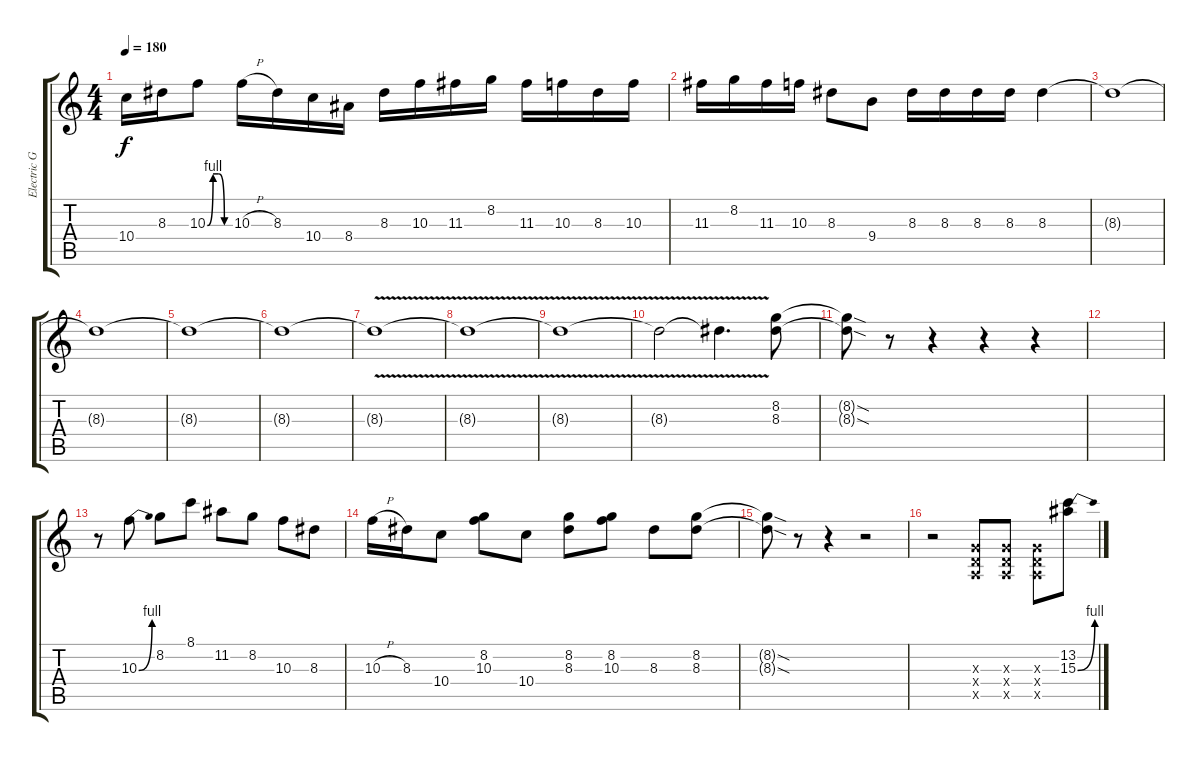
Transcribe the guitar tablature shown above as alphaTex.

\track ("Electric Guitar (Mustaine)" "Electric G") {instrument distortionguitar}
\staff {score tabs}
\tuning (E4 B3 G3 D3 A2 E2) {hide}
\ts (4 4)
\tempo 180
\clef g2
\ks c
10.4.16{dy f} 8.3.16 10.3{be (custom 0 0 15 4 30 4 45 0 60 0)}.8 10.3{h}.16 8.3.16 10.4.16 8.4.16 8.3.16 10.3.16 11.3.16 8.2.16 11.3.16 10.3.16 8.3.16 10.3.16 |
11.3.16 8.2.16 11.3.16 10.3.16 8.3.8 9.4.8 8.3.16 8.3.16 8.3.16 8.3.16 8.3.4 |
8.3{t}.1 |
8.3{t}.1 |
8.3{t}.1 |
8.3{t}.1 |
8.3{v t}.1 |
8.3{v t}.1 |
8.3{v t}.1 |
8.3{v t}.2 8.3{v t}.4{d} (8.2 8.3).8 |
(8.2{sod t} 8.3{sod t}).8 r.8 r.4 r.4 r.4 |
|
r.8 10.3{be (bend 0 0 60 4)}.8 8.2.8 8.1.8 11.2.8 8.2.8 10.3.8 8.3.8 |
10.3{h}.16 8.3.16 10.4.8 (8.2 10.3).8 10.4.8 (8.2 8.3).8 (8.2 10.3).8 8.3.8 (8.2 8.3).8 |
(8.2{sod t} 8.3{sod t}).8 r.8 r.4 r.2 |
r.2 (0.3{x} 0.4{x} 0.5{x}).8 (0.3{x} 0.4{x} 0.5{x}).8 (0.3{x} 0.4{x} 0.5{x}).8 (13.2 15.3{be (bend 0 0 60 4)}).8
